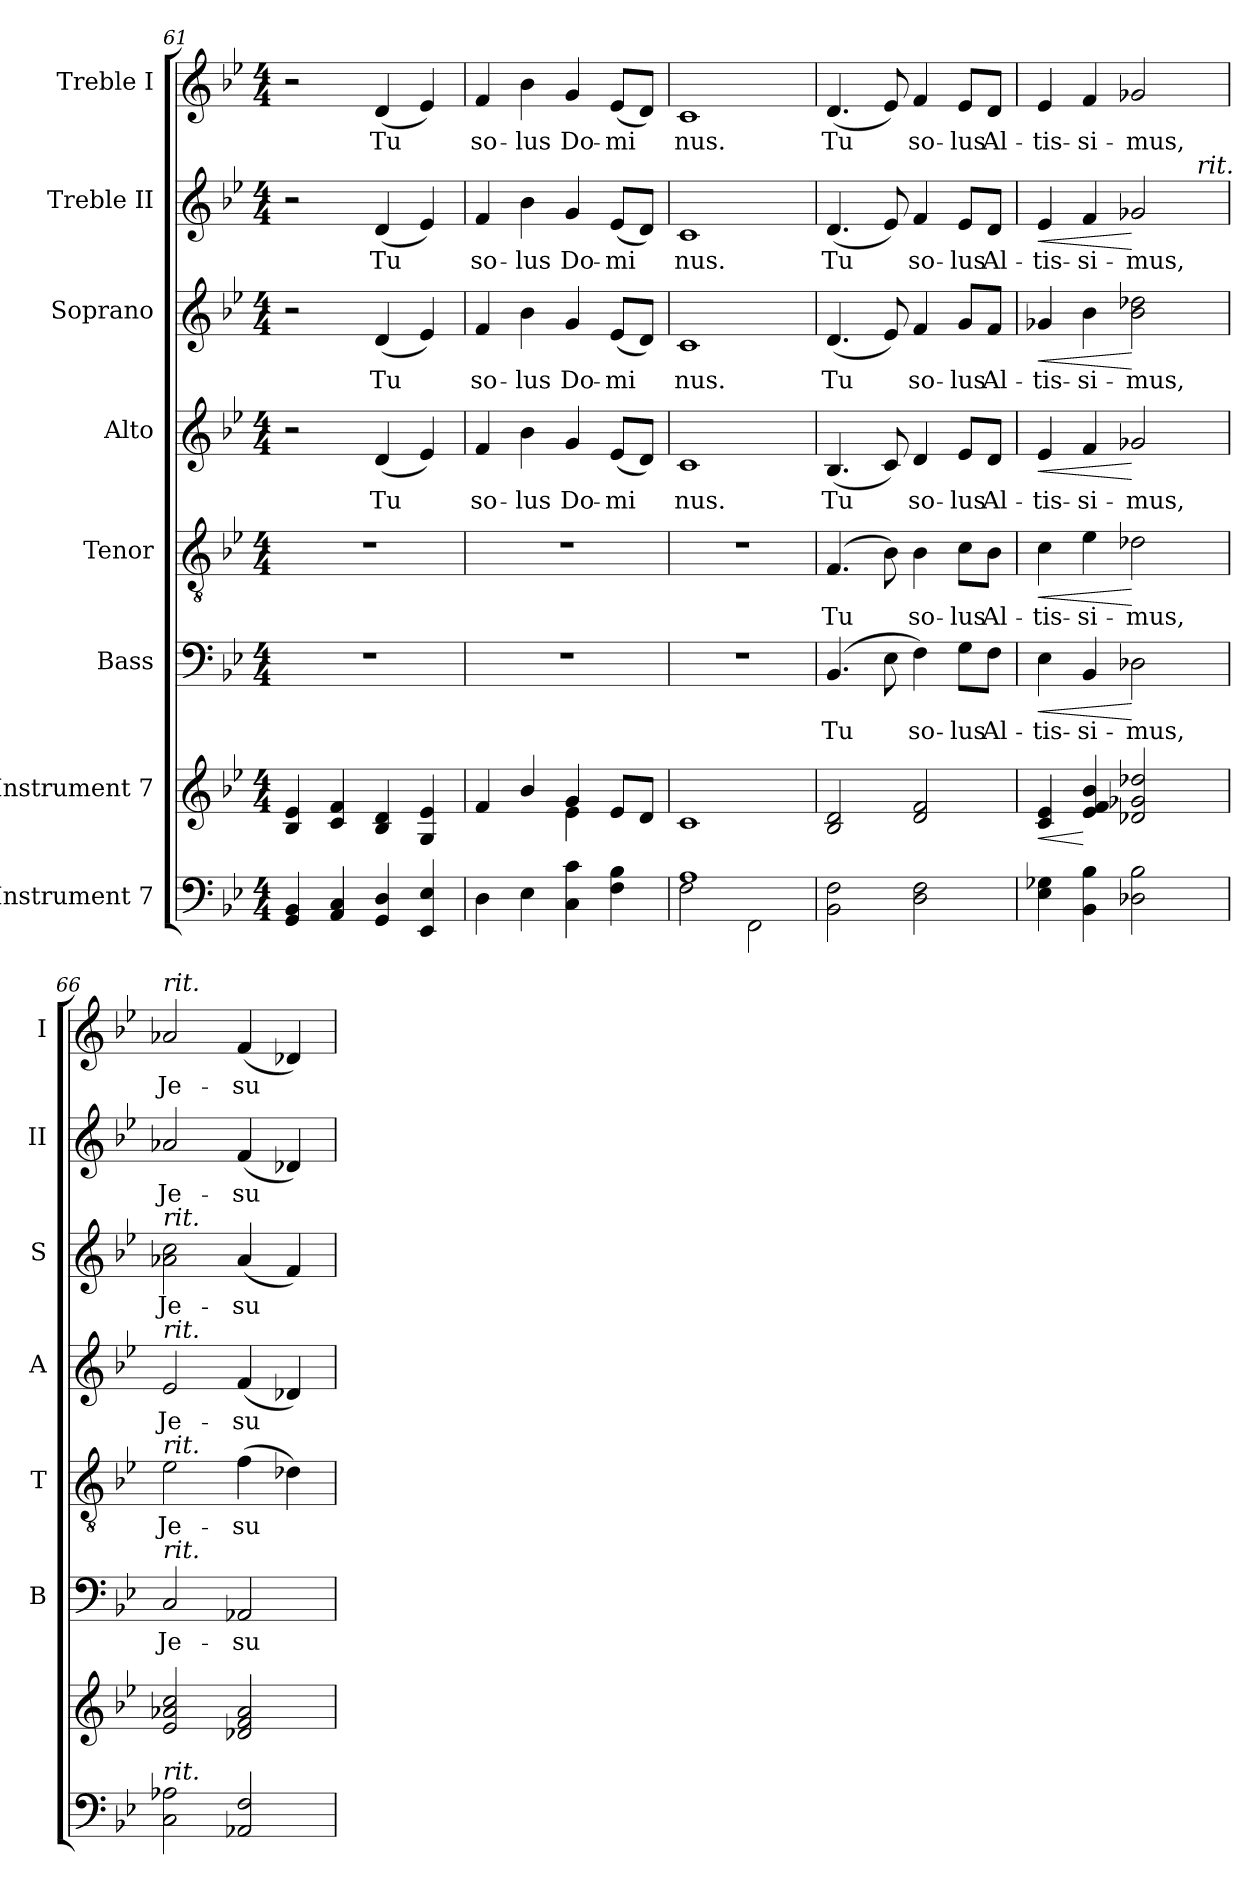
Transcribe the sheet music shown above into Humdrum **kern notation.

**kern	**kern	**dynam	**kern	**text	**dynam	**kern	**text	**dynam	**kern	**text	**dynam	**kern	**text	**dynam	**kern	**text	**dynam	**kern	**text
*part8	*part7	*part7	*part6	*part6	*part6	*part5	*part5	*part5	*part4	*part4	*part4	*part3	*part3	*part3	*part2	*part2	*part2	*part1	*part1
*staff8	*staff7	*staff7	*staff6	*staff6	*staff6	*staff5	*staff5	*staff5	*staff4	*staff4	*staff4	*staff3	*staff3	*staff3	*staff2	*staff2	*staff2	*staff1	*staff1
*I"Instrument 7	*I"Instrument 7	*	*I"Bass	*	*	*I"Tenor	*	*	*I"Alto	*	*	*I"Soprano	*	*	*I"Treble II	*	*	*I"Treble I	*
*	*	*	*I'B	*	*	*I'T	*	*	*I'A	*	*	*I'S	*	*	*I'II	*	*	*I'I	*
*clefF4	*clefG2	*	*clefF4	*	*	*clefGv2	*	*	*clefG2	*	*	*clefG2	*	*	*clefG2	*	*	*clefG2	*
*k[b-e-]	*k[b-e-]	*	*k[b-e-]	*	*	*k[b-e-]	*	*	*k[b-e-]	*	*	*k[b-e-]	*	*	*k[b-e-]	*	*	*k[b-e-]	*
*B-:	*B-:	*	*B-:	*	*	*B-:	*	*	*B-:	*	*	*B-:	*	*	*B-:	*	*	*B-:	*
*M4/4	*M4/4	*	*M4/4	*	*	*M4/4	*	*	*M4/4	*	*	*M4/4	*	*	*M4/4	*	*	*M4/4	*
=61	=61	=61	=61	=61	=61	=61	=61	=61	=61	=61	=61	=61	=61	=61	=61	=61	=61	=61	=61
4GG/ 4BB-/	4e-/ 4B-/	.	1r	.	.	1r	.	.	2r	.	.	2r	.	.	2r	.	.	2r	.
4AA/ 4C/	4f/ 4c/	.	.	.	.	.	.	.	.	.	.	.	.	.	.	.	.	.	.
!	!	!	!	!	!	!	!	!	!	!LO:LY:b:cj	!	!	!LO:LY:b:cj	!	!	!LO:LY:b:cj	!	!	!LO:LY:b:cj
4D/ 4GG/	4d/ 4B-/	.	.	.	.	.	.	.	(<4d/	Tu	.	(<4d/	Tu	.	(<4d/	Tu	.	(<4d/	Tu
!	!	!	!	!	!	!	!	!	!	!LO:LY:b:cj	!	!	!LO:LY:b:cj	!	!	!LO:LY:b:cj	!	!	!LO:LY:b:cj
4E-/ 4EE-/	4e-/ 4G/	.	.	.	.	.	.	.	4e-/)	.	.	4e-/)	.	.	4e-/)	.	.	4e-/)	.
=62	=62	=62	=62	=62	=62	=62	=62	=62	=62	=62	=62	=62	=62	=62	=62	=62	=62	=62	=62
*	*^	*	*	*	*	*	*	*	*	*	*	*	*	*	*	*	*	*	*
!	!	!	!	!	!	!	!	!	!	!	!LO:LY:b:cj	!	!	!LO:LY:b:cj	!	!	!LO:LY:b:cj	!	!	!LO:LY:b:cj
4D\	4f/	2ryy	.	1r	.	.	1r	.	.	4f/	so-	.	4f/	so-	.	4f/	so-	.	4f/	so-
!	!	!	!	!	!	!	!	!	!	!	!LO:LY:b:cj	!	!	!LO:LY:b:cj	!	!	!LO:LY:b:cj	!	!	!LO:LY:b:cj
4E-\	4b-/	.	.	.	.	.	.	.	.	4b-\	-lus	.	4b-\	-lus	.	4b-\	-lus	.	4b-\	-lus
!	!	!	!	!	!	!	!	!	!	!	!LO:LY:b:cj	!	!	!LO:LY:b:cj	!	!	!LO:LY:b:cj	!	!	!LO:LY:b:cj
4c\ 4C\	4g/	4e-\	.	.	.	.	.	.	.	4g/	Do-	.	4g/	Do-	.	4g/	Do-	.	4g/	Do-
!	!	!	!	!	!	!	!	!	!	!	!LO:LY:b:cj	!	!	!LO:LY:b:cj	!	!	!LO:LY:b:cj	!	!	!LO:LY:b:cj
4B-\ 4F\	8e-/L	4ryy	.	.	.	.	.	.	.	(<8e-/L	-mi-	.	(<8e-/L	-mi-	.	(<8e-/L	-mi-	.	(<8e-/L	-mi-
!	!	!	!	!	!	!	!	!	!	!	!LO:LY:b:cj	!	!	!LO:LY:b:cj	!	!	!LO:LY:b:cj	!	!	!LO:LY:b:cj
.	8d/J	.	.	.	.	.	.	.	.	8d/J)	--	.	8d/J)	--	.	8d/J)	--	.	8d/J)	--
*	*v	*v	*	*	*	*	*	*	*	*	*	*	*	*	*	*	*	*	*	*
=63	=63	=63	=63	=63	=63	=63	=63	=63	=63	=63	=63	=63	=63	=63	=63	=63	=63	=63	=63
*^	*	*	*	*	*	*	*	*	*	*	*	*	*	*	*	*	*	*	*
!	!	!	!	!	!	!	!	!	!	!	!LO:LY:b:cj	!	!	!LO:LY:b:cj	!	!	!LO:LY:b:cj	!	!	!LO:LY:b:cj
1A	2F\	1c	.	1r	.	.	1r	.	.	1c	-nus.	.	1c	-nus.	.	1c	-nus.	.	1c	-nus.
.	2FF\	.	.	.	.	.	.	.	.	.	.	.	.	.	.	.	.	.	.	.
!!LO:PB:g=z
=64	=64	=64	=64	=64	=64	=64	=64	=64	=64	=64	=64	=64	=64	=64	=64	=64	=64	=64	=64	=64
!	!	!	!	!	!LO:LY:b:cj	!	!	!LO:LY:b:cj	!	!	!LO:LY:b:cj	!	!	!LO:LY:b:cj	!	!	!LO:LY:b:cj	!	!	!LO:LY:b:cj
*v	*v	*	*	*	*	*	*	*	*	*	*	*	*	*	*	*	*	*	*	*
2BB-\ 2F\	2d/ 2B-/	.	(>4.BB-/	Tu	.	(>4.F/	Tu	.	(<4.B-/	Tu	.	(<4.d/	Tu	.	(<4.d/	Tu	.	(<4.d/	Tu
!	!	!	!	!LO:LY:b:cj	!	!	!LO:LY:b:cj	!	!	!LO:LY:b:cj	!	!	!LO:LY:b:cj	!	!	!LO:LY:b:cj	!	!	!LO:LY:b:cj
.	.	.	8E-\	.	.	8B-\)	.	.	8c/)	.	.	8e-/)	.	.	8e-/)	.	.	8e-/)	.
!	!	!	!	!LO:LY:b:cj	!	!	!LO:LY:b:cj	!	!	!LO:LY:b:cj	!	!	!LO:LY:b:cj	!	!	!LO:LY:b:cj	!	!	!LO:LY:b:cj
2F\ 2D\	2d/ 2f/	.	4F\)	so-	.	4B-\	so-	.	4d/	so-	.	4f/	so-	.	4f/	so-	.	4f/	so-
!	!	!	!	!LO:LY:b:cj	!	!	!LO:LY:b:cj	!	!	!LO:LY:b:cj	!	!	!LO:LY:b:cj	!	!	!LO:LY:b:cj	!	!	!LO:LY:b:cj
.	.	.	8G\L	-lus	.	8c\L	-lus	.	8e-/L	-lus	.	8g/L	-lus	.	8e-/L	-lus	.	8e-/L	-lus
!	!	!	!	!LO:LY:b:cj	!	!	!LO:LY:b:cj	!	!	!LO:LY:b:cj	!	!	!LO:LY:b:cj	!	!	!LO:LY:b:cj	!	!	!LO:LY:b:cj
.	.	.	8F\J	Al-	.	8B-\J	Al-	.	8d/J	Al-	.	8f/J	Al-	.	8d/J	Al-	.	8d/J	Al-
=65	=65	=65	=65	=65	=65	=65	=65	=65	=65	=65	=65	=65	=65	=65	=65	=65	=65	=65	=65
!	!	!LO:HP:b	!	!	!	!	!	!	!	!	!	!	!	!	!	!	!	!	!
!	!	!LO:HP:n=1:b	!	!LO:LY:b:cj	!LO:HP:b	!	!LO:LY:b:cj	!LO:HP:b	!	!LO:LY:b:cj	!LO:HP:b	!	!LO:LY:b:cj	!LO:HP:b	!	!LO:LY:b:cj	!LO:HP:b	!	!LO:LY:b:cj
*	*	*	*	*	*	*	*	*	*	*	*	*	*	*	*^	*	*	*	*
4E-\ 4G-X\	4e-/ 4c/	< <	4E-\	-tis-	<	4c\	-tis-	<	4e-/	-tis-	<	4g-X/	-tis-	<	4e-/	2ryy	-tis-	<	4e-/	-tis-
!	!	!	!	!LO:LY:b:cj	!	!	!LO:LY:b:cj	!	!	!LO:LY:b:cj	!	!	!LO:LY:b:cj	!	!	!	!LO:LY:b:cj	!	!	!LO:LY:b:cj
4B-\ 4BB-\	4b-/ 4e-/ 4f/	[	4BB-/	-si-	.	4e-\	-si-	.	4f/	-si-	.	4b-\	-si-	.	4f/	.	-si-	.	4f/	-si-
!	!	!	!	!LO:LY:b:cj	!	!	!LO:LY:b:cj	!	!	!LO:LY:b:cj	!	!	!LO:LY:b:cj	!	!	!	!LO:LY:b:cj	!	!	!LO:LY:b:cj
2B-\ 2D-X\	2g-X/ 2d-X/ 2dd-X/	[	2D-X\	-mus,	[	2d-X\	-mus,	[	2g-X/	-mus,	[	2dd-X\ 2b-\	-mus,	[	2g-X/	4...ryy	-mus,	[	2g-X/	-mus,
!	!	!	!	!	!	!	!	!	!	!	!	!	!	!	!	!LO:TX:a:i:t=rit.	!	!	!	!
.	.	.	.	.	.	.	.	.	.	.	.	.	.	.	.	32ryy	.	.	.	.
=66	=66	=66	=66	=66	=66	=66	=66	=66	=66	=66	=66	=66	=66	=66	=66	=66	=66	=66	=66	=66
!	!	!	!	!	!	!	!	!	!	!	!	!	!	!	!	!	!	!	!LO:TX:a:i:t=rit.	!
!	!	!	!	!	!	!	!	!	!	!	!	!LO:TX:a:i:t=rit.	!	!	!	!	!	!	!	!
!	!	!	!	!	!	!	!	!	!LO:TX:a:i:t=rit.	!	!	!	!	!	!	!	!	!	!	!
!	!	!	!	!	!	!LO:TX:a:i:t=rit.	!	!	!	!	!	!	!	!	!	!	!	!	!	!
!	!	!	!LO:TX:a:i:t=rit.	!	!	!	!	!	!	!	!	!	!	!	!	!	!	!	!	!
!LO:TX:a:i:t=rit.	!	!	!	!	!	!	!	!	!	!	!	!	!	!	!	!	!	!	!	!
!	!	!	!	!LO:LY:b:cj	!	!	!LO:LY:b:cj	!	!	!LO:LY:b:cj	!	!	!LO:LY:b:cj	!	!	!	!LO:LY:b:cj	!	!	!LO:LY:b:cj
*	*	*	*	*	*	*	*	*	*	*	*	*	*	*	*v	*v	*	*	*	*
2A-X\ 2C\	2a-X/ 2e-/ 2cc/	.	2C/	Je-	.	2e-\	Je-	.	2e-/	Je-	.	2cc\ 2a-X\	Je-	.	2a-X/	Je-	.	2a-X/	Je-
!	!	!	!	!LO:LY:b:cj	!	!	!LO:LY:b:cj	!	!	!LO:LY:b:cj	!	!	!LO:LY:b:cj	!	!	!LO:LY:b:cj	!	!	!LO:LY:b:cj
2F/ 2AA-X/	2a-/ 2f/ 2d-X/	.	2AA-X/	-su	.	(>4f\	-su	.	(<4f/	-su	.	(<4a-/	-su	.	(<4f/	-su	.	(<4f/	-su
!	!	!	!	!	!	!	!LO:LY:b:cj	!	!	!LO:LY:b:cj	!	!	!LO:LY:b:cj	!	!	!LO:LY:b:cj	!	!	!LO:LY:b:cj
.	.	.	.	.	.	4d-X\)	.	.	4d-X/)	.	.	4f/)	.	.	4d-X/)	.	.	4d-X/)	.
=	=	=	=	=	=	=	=	=	=	=	=	=	=	=	=	=	=	=	=
*-	*-	*-	*-	*-	*-	*-	*-	*-	*-	*-	*-	*-	*-	*-	*-	*-	*-	*-	*-
